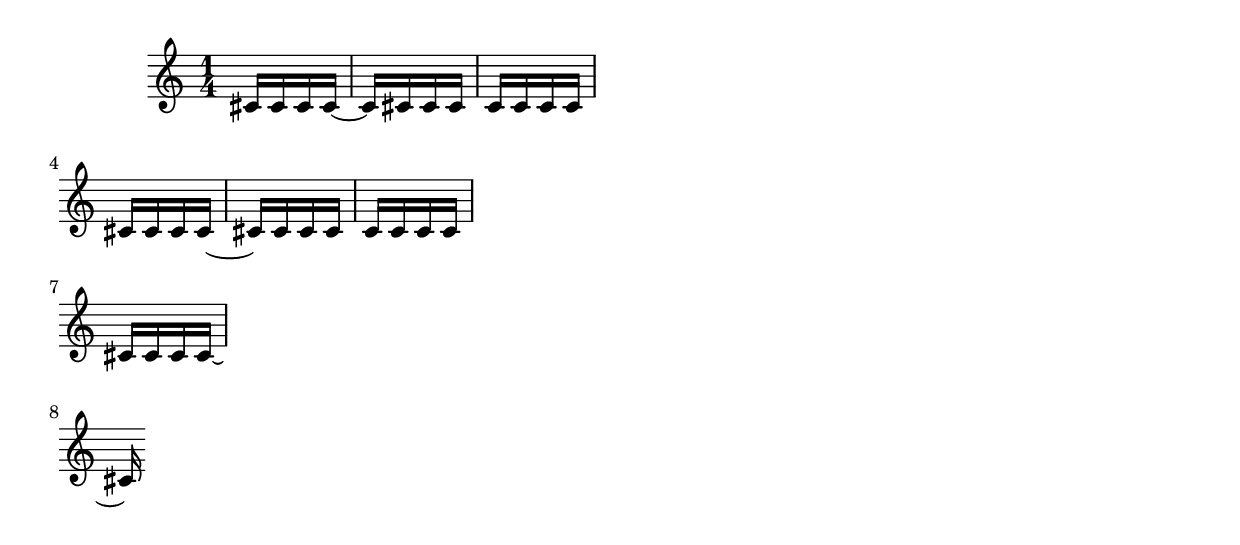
\version "2.16.0"

\header {
  texidoc = "Horizontal spacing works as expected on tied notes with
accidentals. No space is reserved for accidentals that end up not being printed,
but accidentals that are printed don't collide with anything."
}

\paper { ragged-right = ##t }

\relative c'
{ \time 1/4
  cis16 cis cis cis~
  cis cis cis cis
  c c c c \break

  cis16 cis cis cis~
  cis! cis cis cis
  c c c c \break

  cis cis cis cis~ \break
  cis
}
